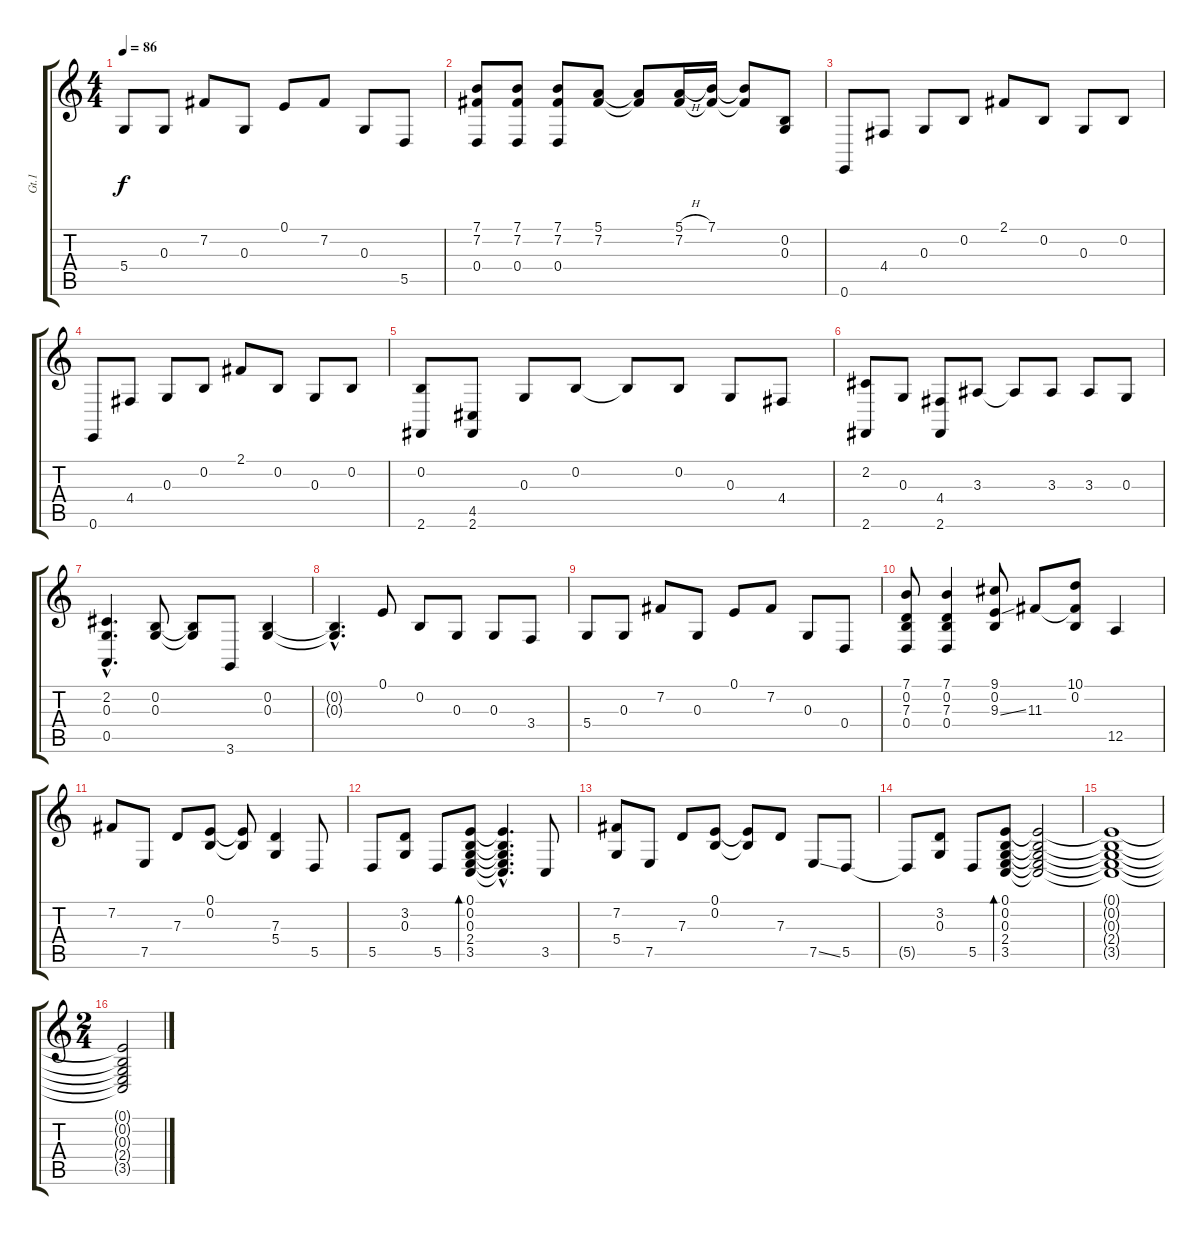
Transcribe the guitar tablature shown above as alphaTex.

\track ("Gt.1" "Gt.1") {instrument electricgrandpiano}
\staff {score tabs}
\tuning (E4 B3 G3 D3 A2 E2) {hide}
\ts (4 4)
\tempo 86
\clef g2
\ks c
5.4.8{dy f} 0.3.8 7.2.8 0.3.8 0.1.8 7.2.8 0.3.8 5.5.8 |
(7.1 7.2 0.4).8 (7.1 7.2 0.4).8 (7.1 7.2 0.4).8 (5.1 7.2).8 (5.1{t} 7.2{t}).8 (5.1{h} 7.2).16 (7.1 7.2{t}).16 (7.1{t} 7.2{t}).8 (0.2 0.3).8 |
0.6.8 4.4.8 0.3.8 0.2.8 2.1.8 0.2.8 0.3.8 0.2.8 |
0.6.8 4.4.8 0.3.8 0.2.8 2.1.8 0.2.8 0.3.8 0.2.8 |
(0.2 2.6).8 (4.5 2.6).8 0.3.8 0.2.8 0.2{t}.8 0.2.8 0.3.8 4.4.8 |
(2.2 2.6).8 0.3.8 (4.4 2.6).8 3.3.8 3.3{t}.8 3.3.8 3.3.8 0.3.8 |
(2.2{hac} 0.3{hac} 0.5{hac}).4{d} (0.2 0.3).8 (0.2{t} 0.3{t}).8 3.6.8 (0.2 0.3).4 |
(0.2{hac t} 0.3{hac t}).4{d} 0.1.8 0.2.8 0.3.8 0.3.8 3.4.8 |
5.4.8 0.3.8 7.2.8 0.3.8 0.1.8 7.2.8 0.3.8 0.4.8 |
(7.1 0.2 7.3 0.4).8 (7.1 0.2 7.3 0.4).4 (9.1 0.2 9.3{ss}).8 11.3.8 (10.1 0.2 11.3{t}).8 12.5.4 |
7.2.8 7.5.8 7.3.8 (0.1 0.2).8 (0.1{t} 0.2{t}).8 (7.3 5.4).4 5.5.8 |
5.5.8 (3.2 0.3).8 5.5.8 (0.1 0.2 0.3 2.4 3.5).8{bd 60} (0.1{hac t} 0.2{hac t} 0.3{hac t} 2.4{hac t} 3.5{hac t}).4{d} 3.5.8 |
(7.2 5.4).8 7.5.8 7.3.8 (0.1 0.2).8 (0.1{t} 0.2{t}).8 7.3.8 7.5{ss}.8 5.5.8 |
5.5{t}.8 (3.2 0.3).8 5.5.8 (0.1 0.2 0.3 2.4 3.5).8{bd 60} (0.1{t} 0.2{t} 0.3{t} 2.4{t} 3.5{t}).2 |
(0.1{t} 0.2{t} 0.3{t} 2.4{t} 3.5{t}).1 |
\ts (2 4)
(0.1{t} 0.2{t} 0.3{t} 2.4{t} 3.5{t}).2
